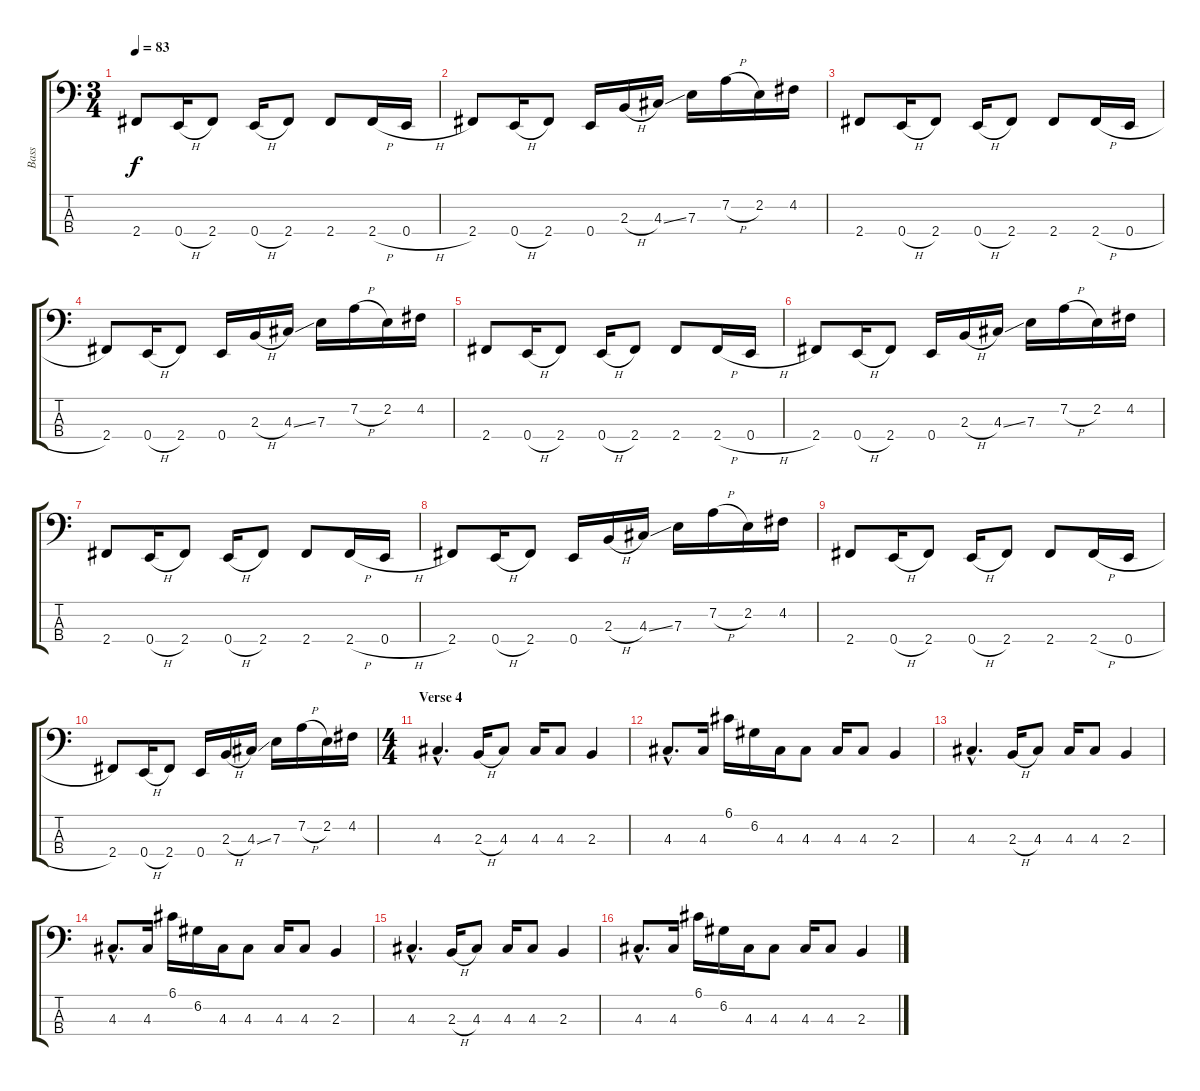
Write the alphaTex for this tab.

\track ("Bass" "Bass") {instrument electricbassfinger}
\staff {score tabs}
\tuning (G2 D2 A1 E1) {hide}
\ts (3 4)
\tempo 83
\clef f4
\ks c
2.4.8{dy f} 0.4{h}.16 2.4.8 0.4{h}.16 2.4.8 2.4.8 2.4{h}.16 0.4{h}.16 |
2.4.8 0.4{h}.16 2.4.8 0.4.16 2.3{h}.16 4.3{ss}.16 7.3.16 7.2{h}.16 2.2.16 4.2.16 |
2.4.8 0.4{h}.16 2.4.8 0.4{h}.16 2.4.8 2.4.8 2.4{h}.16 0.4{h}.16 |
2.4.8 0.4{h}.16 2.4.8 0.4.16 2.3{h}.16 4.3{ss}.16 7.3.16 7.2{h}.16 2.2.16 4.2.16 |
2.4.8 0.4{h}.16 2.4.8 0.4{h}.16 2.4.8 2.4.8 2.4{h}.16 0.4{h}.16 |
2.4.8 0.4{h}.16 2.4.8 0.4.16 2.3{h}.16 4.3{ss}.16 7.3.16 7.2{h}.16 2.2.16 4.2.16 |
2.4.8 0.4{h}.16 2.4.8 0.4{h}.16 2.4.8 2.4.8 2.4{h}.16 0.4{h}.16 |
2.4.8 0.4{h}.16 2.4.8 0.4.16 2.3{h}.16 4.3{ss}.16 7.3.16 7.2{h}.16 2.2.16 4.2.16 |
2.4.8 0.4{h}.16 2.4.8 0.4{h}.16 2.4.8 2.4.8 2.4{h}.16 0.4{h}.16 |
2.4.8 0.4{h}.16 2.4.8 0.4.16 2.3{h}.16 4.3{ss}.16 7.3.16 7.2{h}.16 2.2.16 4.2.16 |
\ts (4 4)
\section ("" "Verse 4")
4.3{hac}.4{d} 2.3{h}.16 4.3.8 4.3.16 4.3.8 2.3.4 |
4.3{hac}.8{d} 4.3.16 6.1.16 6.2.16 4.3.16 4.3.8 4.3.16 4.3.8 2.3.4 |
4.3{hac}.4{d} 2.3{h}.16 4.3.8 4.3.16 4.3.8 2.3.4 |
4.3{hac}.8{d} 4.3.16 6.1.16 6.2.16 4.3.16 4.3.8 4.3.16 4.3.8 2.3.4 |
4.3{hac}.4{d} 2.3{h}.16 4.3.8 4.3.16 4.3.8 2.3.4 |
4.3{hac}.8{d} 4.3.16 6.1.16 6.2.16 4.3.16 4.3.8 4.3.16 4.3.8 2.3.4
